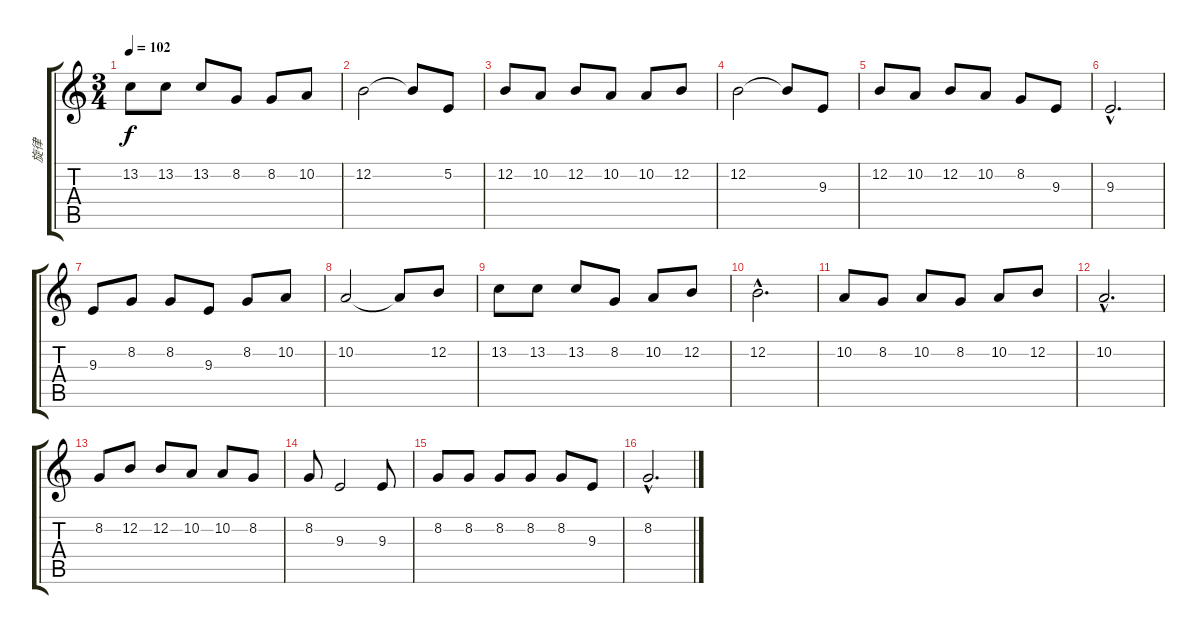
\track ("旋律" "旋律") {instrument flute}
\staff {score tabs}
\tuning (E4 B3 G3 D3 A2 E2) {hide}
\ts (3 4)
\tempo 102
\clef g2
\ks c
13.2.8{dy f} 13.2.8 13.2.8 8.2.8 8.2.8 10.2.8 |
12.2.2 12.2{t}.8 5.2.8 |
12.2.8 10.2.8 12.2.8 10.2.8 10.2.8 12.2.8 |
12.2.2 12.2{t}.8 9.3.8 |
12.2.8 10.2.8 12.2.8 10.2.8 8.2.8 9.3.8 |
9.3{hac}.2{d} |
9.3.8 8.2.8 8.2.8 9.3.8 8.2.8 10.2.8 |
10.2.2 10.2{t}.8 12.2.8 |
13.2.8 13.2.8 13.2.8 8.2.8 10.2.8 12.2.8 |
12.2{hac}.2{d} |
10.2.8 8.2.8 10.2.8 8.2.8 10.2.8 12.2.8 |
10.2{hac}.2{d} |
8.2.8 12.2.8 12.2.8 10.2.8 10.2.8 8.2.8 |
8.2.8 9.3.2 9.3.8 |
8.2.8 8.2.8 8.2.8 8.2.8 8.2.8 9.3.8 |
8.2{hac}.2{d}
